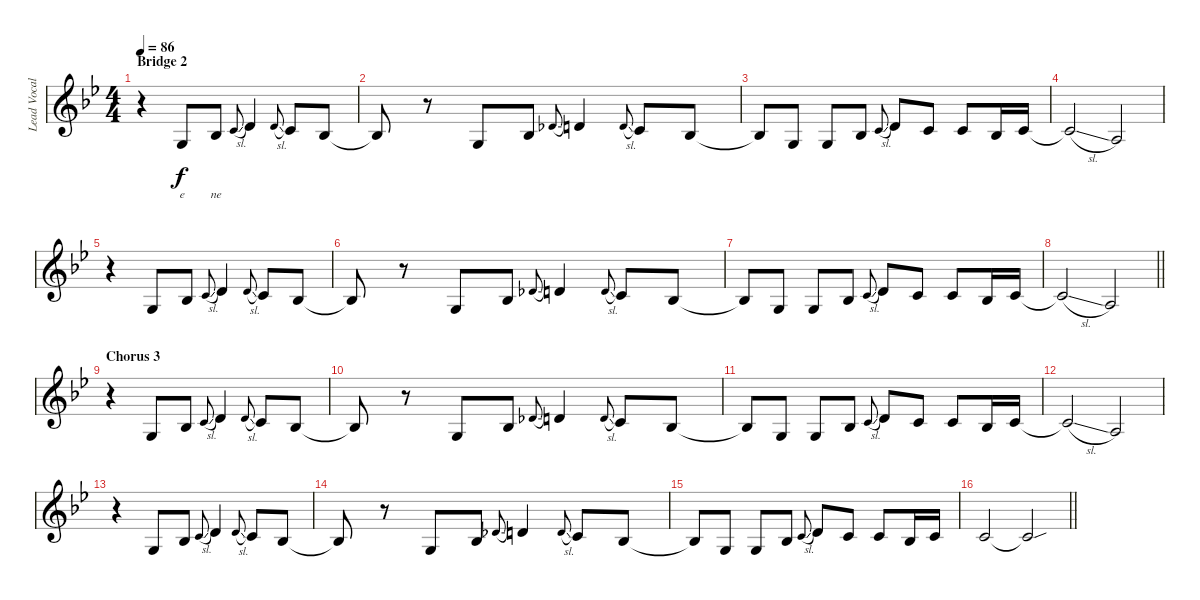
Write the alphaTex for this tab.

\track ("Lead Vocal" "Lead Vocal") {instrument altosax}
\staff {score}
\tuning (E4 B3 G3 D3 A2 E2) {hide}
\ts (4 4)
\section ("" "Bridge 2")
\tempo 86
\clef g2
\ks gminor
r.4{dy f} 0.3.8{lyrics (0 "e") lyrics (1 "") lyrics (2 "") lyrics (3 "") lyrics (4 "")} 3.3.8{lyrics (0 "ne") lyrics (1 "") lyrics (2 "") lyrics (3 "") lyrics (4 "")} 1.2{sl}.8{gr onbeat} 3.2.4 3.2{sl}.8{gr onbeat} 1.2.8 3.3.8 |
3.3{t}.8 r.8 0.3.8 3.3.8 2.2{sl}.8{gr onbeat} 3.2.4 3.2{sl}.8{gr onbeat} 1.2.8 3.3.8 |
3.3{t}.8 0.3.8 0.3.8 3.3.8 1.2{sl}.8{gr onbeat} 3.2.8 1.2.8 1.2.8 3.3.16 5.3.16 |
5.3{sl t}.2 2.3.2 |
r.4 0.3.8 3.3.8 1.2{sl}.8{gr onbeat} 3.2.4 3.2{sl}.8{gr onbeat} 1.2.8 3.3.8 |
3.3{t}.8 r.8 0.3.8 3.3.8 2.2{sl}.8{gr onbeat} 3.2.4 3.2{sl}.8{gr onbeat} 1.2.8 3.3.8 |
3.3{t}.8 0.3.8 0.3.8 3.3.8 1.2{sl}.8{gr onbeat} 3.2.8 1.2.8 1.2.8 3.3.16 5.3.16 |
\barLineRight lightlight
5.3{sl t}.2 2.3.2 |
\section ("" "Chorus 3")
r.4 0.3.8 3.3.8 1.2{sl}.8{gr onbeat} 3.2.4 3.2{sl}.8{gr onbeat} 1.2.8 3.3.8 |
3.3{t}.8 r.8 0.3.8 3.3.8 2.2{sl}.8{gr onbeat} 3.2.4 3.2{sl}.8{gr onbeat} 1.2.8 3.3.8 |
3.3{t}.8 0.3.8 0.3.8 3.3.8 1.2{sl}.8{gr onbeat} 3.2.8 1.2.8 1.2.8 3.3.16 5.3.16 |
5.3{sl t}.2 2.3.2 |
r.4 0.3.8 3.3.8 1.2{sl}.8{gr onbeat} 3.2.4 3.2{sl}.8{gr onbeat} 1.2.8 3.3.8 |
3.3{t}.8 r.8 0.3.8 3.3.8 2.2{sl}.8{gr onbeat} 3.2.4 3.2{sl}.8{gr onbeat} 1.2.8 3.3.8 |
3.3{t}.8 0.3.8 0.3.8 3.3.8 1.2{sl}.8{gr onbeat} 3.2.8 1.2.8 1.2.8 3.3.16 5.3.16 |
\barLineRight lightlight
5.3.2 5.3{sou t}.2
